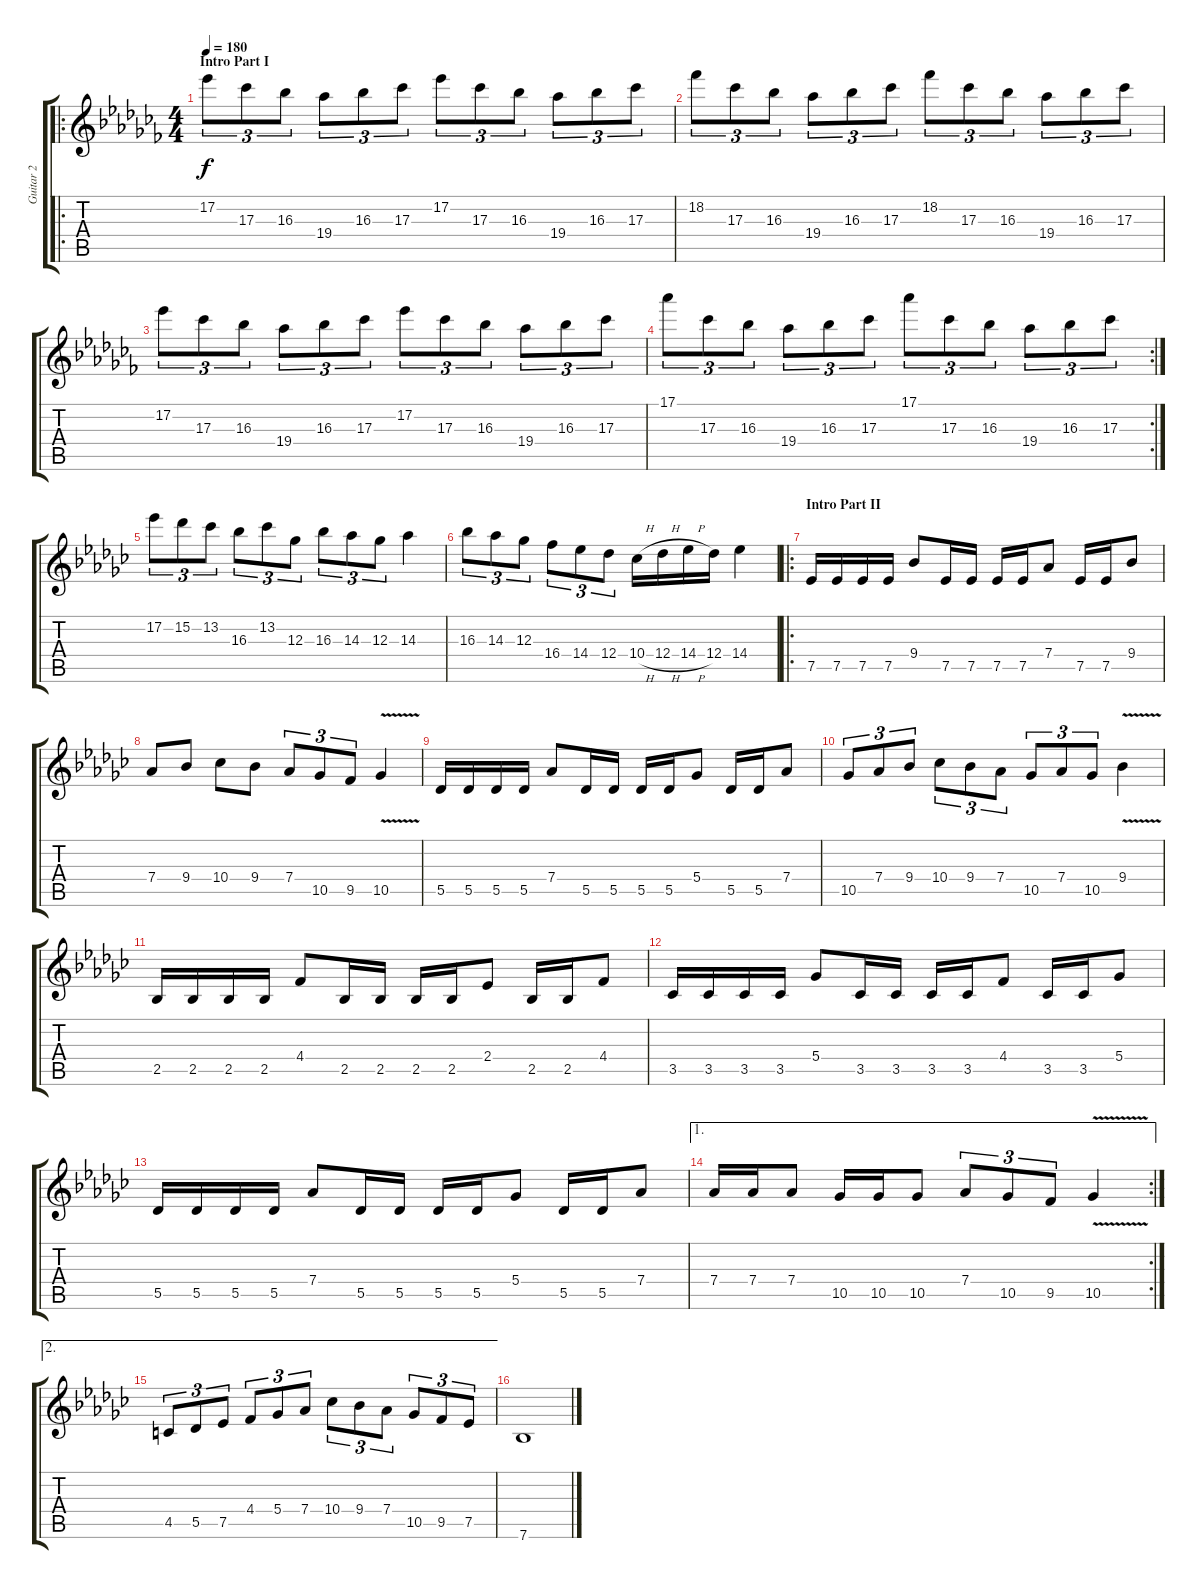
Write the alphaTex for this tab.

\track ("Guitar 2" "Guitar 2") {instrument distortionguitar}
\staff {score tabs}
\tuning (Eb4 Bb3 Gb3 Db3 Ab2 Eb2) {hide}
\ro
\ts (4 4)
\section ("" "Intro Part I")
\tempo 180
\clef g2
\ks abminor
17.2.8{tu (3 2) dy f instrument distortionguitar} 17.3.8{tu (3 2)} 16.3.8{tu (3 2)} 19.4.8{tu (3 2)} 16.3.8{tu (3 2)} 17.3.8{tu (3 2)} 17.2.8{tu (3 2)} 17.3.8{tu (3 2)} 16.3.8{tu (3 2)} 19.4.8{tu (3 2)} 16.3.8{tu (3 2)} 17.3.8{tu (3 2)} |
18.2.8{tu (3 2)} 17.3.8{tu (3 2)} 16.3.8{tu (3 2)} 19.4.8{tu (3 2)} 16.3.8{tu (3 2)} 17.3.8{tu (3 2)} 18.2.8{tu (3 2)} 17.3.8{tu (3 2)} 16.3.8{tu (3 2)} 19.4.8{tu (3 2)} 16.3.8{tu (3 2)} 17.3.8{tu (3 2)} |
17.2.8{tu (3 2)} 17.3.8{tu (3 2)} 16.3.8{tu (3 2)} 19.4.8{tu (3 2)} 16.3.8{tu (3 2)} 17.3.8{tu (3 2)} 17.2.8{tu (3 2)} 17.3.8{tu (3 2)} 16.3.8{tu (3 2)} 19.4.8{tu (3 2)} 16.3.8{tu (3 2)} 17.3.8{tu (3 2)} |
\rc 2
17.1.8{tu (3 2)} 17.3.8{tu (3 2)} 16.3.8{tu (3 2)} 19.4.8{tu (3 2)} 16.3.8{tu (3 2)} 17.3.8{tu (3 2)} 17.1.8{tu (3 2)} 17.3.8{tu (3 2)} 16.3.8{tu (3 2)} 19.4.8{tu (3 2)} 16.3.8{tu (3 2)} 17.3.8{tu (3 2)} |
\ks ebminor
17.2.8{tu (3 2)} 15.2.8{tu (3 2)} 13.2.8{tu (3 2)} 16.3.8{tu (3 2)} 13.2.8{tu (3 2)} 12.3.8{tu (3 2)} 16.3.8{tu (3 2)} 14.3.8{tu (3 2)} 12.3.8{tu (3 2)} 14.3.4 |
16.3.8{tu (3 2)} 14.3.8{tu (3 2)} 12.3.8{tu (3 2)} 16.4.8{tu (3 2)} 14.4.8{tu (3 2)} 12.4.8{tu (3 2)} 10.4{h}.16 12.4{h}.16 14.4{h}.16 12.4.16 14.4.4 |
\ro
\section ("" "Intro Part II")
7.5.16 7.5.16 7.5.16 7.5.16 9.4.8 7.5.16 7.5.16 7.5.16 7.5.16 7.4.8 7.5.16 7.5.16 9.4.8 |
7.4.8 9.4.8 10.4.8 9.4.8 7.4.8{tu (3 2)} 10.5.8{tu (3 2)} 9.5.8{tu (3 2)} 10.5{v}.4 |
5.5.16 5.5.16 5.5.16 5.5.16 7.4.8 5.5.16 5.5.16 5.5.16 5.5.16 5.4.8 5.5.16 5.5.16 7.4.8 |
10.5.8{tu (3 2)} 7.4.8{tu (3 2)} 9.4.8{tu (3 2)} 10.4.8{tu (3 2)} 9.4.8{tu (3 2)} 7.4.8{tu (3 2)} 10.5.8{tu (3 2)} 7.4.8{tu (3 2)} 10.5.8{tu (3 2)} 9.4{v}.4 |
2.5.16 2.5.16 2.5.16 2.5.16 4.4.8 2.5.16 2.5.16 2.5.16 2.5.16 2.4.8 2.5.16 2.5.16 4.4.8 |
3.5.16 3.5.16 3.5.16 3.5.16 5.4.8 3.5.16 3.5.16 3.5.16 3.5.16 4.4.8 3.5.16 3.5.16 5.4.8 |
5.5.16 5.5.16 5.5.16 5.5.16 7.4.8 5.5.16 5.5.16 5.5.16 5.5.16 5.4.8 5.5.16 5.5.16 7.4.8 |
\ae 1
\rc 2
7.4.16 7.4.16 7.4.8 10.5.16 10.5.16 10.5.8 7.4.8{tu (3 2)} 10.5.8{tu (3 2)} 9.5.8{tu (3 2)} 10.5{v}.4 |
\ae 2
4.5.8{tu (3 2)} 5.5.8{tu (3 2)} 7.5.8{tu (3 2)} 4.4.8{tu (3 2)} 5.4.8{tu (3 2)} 7.4.8{tu (3 2)} 10.4.8{tu (3 2)} 9.4.8{tu (3 2)} 7.4.8{tu (3 2)} 10.5.8{tu (3 2)} 9.5.8{tu (3 2)} 7.5.8{tu (3 2)} |
7.6.1
